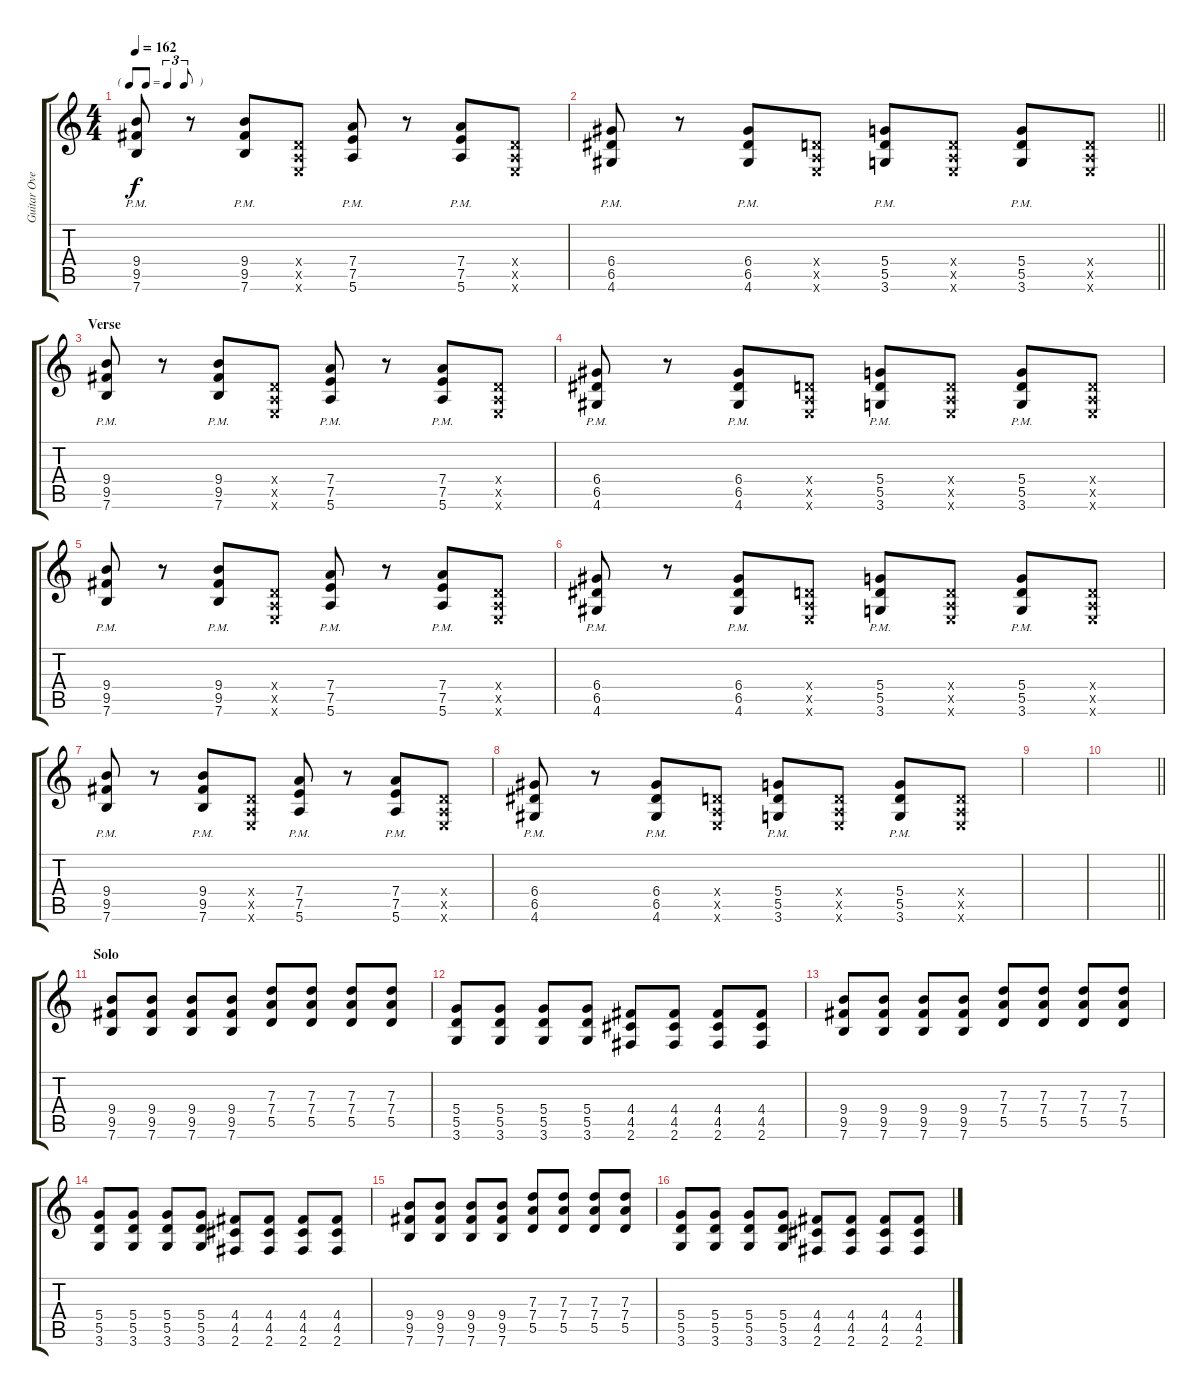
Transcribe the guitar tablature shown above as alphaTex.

\track ("Guitar Overdub" "Guitar Ove") {instrument distortionguitar}
\staff {score tabs}
\tuning (E4 B3 G3 D3 A2 E2) {hide}
\ts (4 4)
\tf triplet8th
\tempo 162
\clef g2
\ks c
(9.4{pm} 9.5{pm} 7.6{pm}).8{dy f} r.8 (9.4{pm} 9.5{pm} 7.6{pm}).8 (0.4{x} 0.5{x} 0.6{x}).8 (7.4{pm} 7.5{pm} 5.6{pm}).8 r.8 (7.4{pm} 7.5{pm} 5.6{pm}).8 (0.4{x} 0.5{x} 0.6{x}).8 |
\barLineRight lightlight
(6.4{pm} 6.5{pm} 4.6{pm}).8 r.8 (6.4{pm} 6.5{pm} 4.6{pm}).8 (0.4{x} 0.5{x} 0.6{x}).8 (5.4{pm} 5.5{pm} 3.6{pm}).8 (0.4{x} 0.5{x} 0.6{x}).8 (5.4{pm} 5.5{pm} 3.6{pm}).8 (0.4{x} 0.5{x} 0.6{x}).8 |
\section ("" "Verse")
(9.4{pm} 9.5{pm} 7.6{pm}).8 r.8 (9.4{pm} 9.5{pm} 7.6{pm}).8 (0.4{x} 0.5{x} 0.6{x}).8 (7.4{pm} 7.5{pm} 5.6{pm}).8 r.8 (7.4{pm} 7.5{pm} 5.6{pm}).8 (0.4{x} 0.5{x} 0.6{x}).8 |
(6.4{pm} 6.5{pm} 4.6{pm}).8 r.8 (6.4{pm} 6.5{pm} 4.6{pm}).8 (0.4{x} 0.5{x} 0.6{x}).8 (5.4{pm} 5.5{pm} 3.6{pm}).8 (0.4{x} 0.5{x} 0.6{x}).8 (5.4{pm} 5.5{pm} 3.6{pm}).8 (0.4{x} 0.5{x} 0.6{x}).8 |
(9.4{pm} 9.5{pm} 7.6{pm}).8 r.8 (9.4{pm} 9.5{pm} 7.6{pm}).8 (0.4{x} 0.5{x} 0.6{x}).8 (7.4{pm} 7.5{pm} 5.6{pm}).8 r.8 (7.4{pm} 7.5{pm} 5.6{pm}).8 (0.4{x} 0.5{x} 0.6{x}).8 |
(6.4{pm} 6.5{pm} 4.6{pm}).8 r.8 (6.4{pm} 6.5{pm} 4.6{pm}).8 (0.4{x} 0.5{x} 0.6{x}).8 (5.4{pm} 5.5{pm} 3.6{pm}).8 (0.4{x} 0.5{x} 0.6{x}).8 (5.4{pm} 5.5{pm} 3.6{pm}).8 (0.4{x} 0.5{x} 0.6{x}).8 |
(9.4{pm} 9.5{pm} 7.6{pm}).8 r.8 (9.4{pm} 9.5{pm} 7.6{pm}).8 (0.4{x} 0.5{x} 0.6{x}).8 (7.4{pm} 7.5{pm} 5.6{pm}).8 r.8 (7.4{pm} 7.5{pm} 5.6{pm}).8 (0.4{x} 0.5{x} 0.6{x}).8 |
(6.4{pm} 6.5{pm} 4.6{pm}).8 r.8 (6.4{pm} 6.5{pm} 4.6{pm}).8 (0.4{x} 0.5{x} 0.6{x}).8 (5.4{pm} 5.5{pm} 3.6{pm}).8 (0.4{x} 0.5{x} 0.6{x}).8 (5.4{pm} 5.5{pm} 3.6{pm}).8 (0.4{x} 0.5{x} 0.6{x}).8 |
|
\barLineRight lightlight
|
\section ("" "Solo")
(9.4 9.5 7.6).8 (9.4 9.5 7.6).8 (9.4 9.5 7.6).8 (9.4 9.5 7.6).8 (7.3 7.4 5.5).8 (7.3 7.4 5.5).8 (7.3 7.4 5.5).8 (7.3 7.4 5.5).8 |
(5.4 5.5 3.6).8 (5.4 5.5 3.6).8 (5.4 5.5 3.6).8 (5.4 5.5 3.6).8 (4.4 4.5 2.6).8 (4.4 4.5 2.6).8 (4.4 4.5 2.6).8 (4.4 4.5 2.6).8 |
(9.4 9.5 7.6).8 (9.4 9.5 7.6).8 (9.4 9.5 7.6).8 (9.4 9.5 7.6).8 (7.3 7.4 5.5).8 (7.3 7.4 5.5).8 (7.3 7.4 5.5).8 (7.3 7.4 5.5).8 |
(5.4 5.5 3.6).8 (5.4 5.5 3.6).8 (5.4 5.5 3.6).8 (5.4 5.5 3.6).8 (4.4 4.5 2.6).8 (4.4 4.5 2.6).8 (4.4 4.5 2.6).8 (4.4 4.5 2.6).8 |
(9.4 9.5 7.6).8 (9.4 9.5 7.6).8 (9.4 9.5 7.6).8 (9.4 9.5 7.6).8 (7.3 7.4 5.5).8 (7.3 7.4 5.5).8 (7.3 7.4 5.5).8 (7.3 7.4 5.5).8 |
(5.4 5.5 3.6).8 (5.4 5.5 3.6).8 (5.4 5.5 3.6).8 (5.4 5.5 3.6).8 (4.4 4.5 2.6).8 (4.4 4.5 2.6).8 (4.4 4.5 2.6).8 (4.4 4.5 2.6).8
